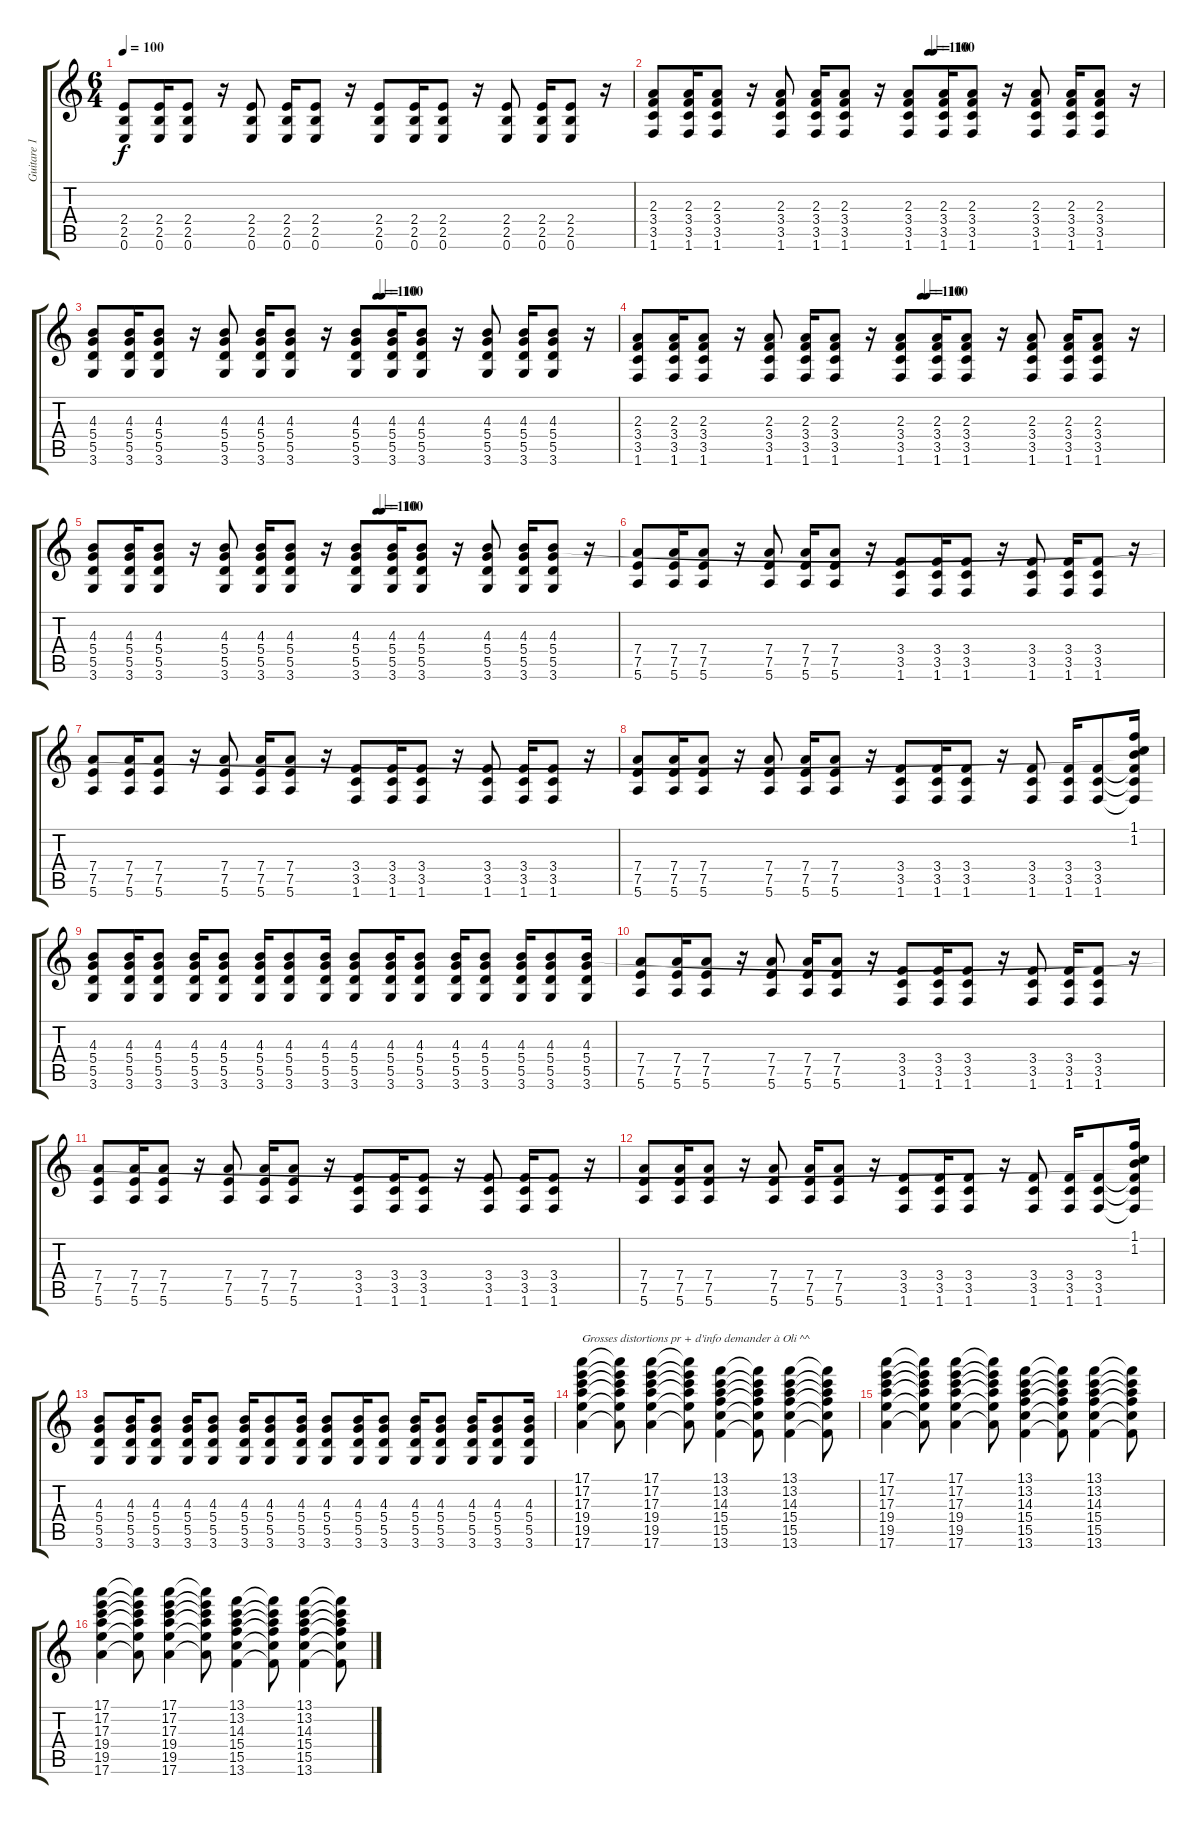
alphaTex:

\track ("Guitare 1" "Guitare 1") {instrument distortionguitar}
\staff {score tabs}
\tuning (E4 B3 G3 D3 A2 E2) {hide}
\ts (6 4)
\tempo 100
\clef g2
\ks c
(2.4 2.5 0.6).8{dy f} (2.4 2.5 0.6).16 (2.4 2.5 0.6).8 r.16 (2.4 2.5 0.6).8 (2.4 2.5 0.6).16 (2.4 2.5 0.6).8 r.16 (2.4 2.5 0.6).8 (2.4 2.5 0.6).16 (2.4 2.5 0.6).8 r.16 (2.4 2.5 0.6).8 (2.4 2.5 0.6).16 (2.4 2.5 0.6).8 r.16 |
\tempo (110 0.5416666666666666)
\tempo (100 0.5520833333333334)
(2.3 3.4 3.5 1.6).8 (2.3 3.4 3.5 1.6).16 (2.3 3.4 3.5 1.6).8 r.16 (2.3 3.4 3.5 1.6).8 (2.3 3.4 3.5 1.6).16 (2.3 3.4 3.5 1.6).8 r.16 (2.3 3.4 3.5 1.6).8 (2.3 3.4 3.5 1.6).16 (2.3 3.4 3.5 1.6).8 r.16 (2.3 3.4 3.5 1.6).8 (2.3 3.4 3.5 1.6).16 (2.3 3.4 3.5 1.6).8 r.16 |
\tempo (110 0.5416666666666666)
\tempo (100 0.5520833333333334)
(4.3 5.4 5.5 3.6).8 (4.3 5.4 5.5 3.6).16 (4.3 5.4 5.5 3.6).8 r.16 (4.3 5.4 5.5 3.6).8 (4.3 5.4 5.5 3.6).16 (4.3 5.4 5.5 3.6).8 r.16 (4.3 5.4 5.5 3.6).8 (4.3 5.4 5.5 3.6).16 (4.3 5.4 5.5 3.6).8 r.16 (4.3 5.4 5.5 3.6).8 (4.3 5.4 5.5 3.6).16 (4.3 5.4 5.5 3.6).8 r.16 |
\tempo (110 0.5416666666666666)
\tempo (100 0.5520833333333334)
(2.3 3.4 3.5 1.6).8 (2.3 3.4 3.5 1.6).16 (2.3 3.4 3.5 1.6).8 r.16 (2.3 3.4 3.5 1.6).8 (2.3 3.4 3.5 1.6).16 (2.3 3.4 3.5 1.6).8 r.16 (2.3 3.4 3.5 1.6).8 (2.3 3.4 3.5 1.6).16 (2.3 3.4 3.5 1.6).8 r.16 (2.3 3.4 3.5 1.6).8 (2.3 3.4 3.5 1.6).16 (2.3 3.4 3.5 1.6).8 r.16 |
\tempo (110 0.5416666666666666)
\tempo (100 0.5520833333333334)
(4.3 5.4 5.5 3.6).8 (4.3 5.4 5.5 3.6).16 (4.3 5.4 5.5 3.6).8 r.16 (4.3 5.4 5.5 3.6).8 (4.3 5.4 5.5 3.6).16 (4.3 5.4 5.5 3.6).8 r.16 (4.3 5.4 5.5 3.6).8 (4.3 5.4 5.5 3.6).16 (4.3 5.4 5.5 3.6).8 r.16 (4.3 5.4 5.5 3.6).8 (4.3 5.4 5.5 3.6).16 (4.3 5.4 5.5 3.6).8 r.16 |
(7.4 7.5 5.6).8{instrument distortionguitar} (7.4 7.5 5.6).16 (7.4 7.5 5.6).8 r.16 (7.4 7.5 5.6).8 (7.4 7.5 5.6).16 (7.4 7.5 5.6).8 r.16 (3.4 3.5 1.6).8 (3.4 3.5 1.6).16 (3.4 3.5 1.6).8 r.16 (3.4 3.5 1.6).8 (3.4 3.5 1.6).16 (3.4 3.5 1.6).8 r.16 |
(7.4 7.5 5.6).8{instrument distortionguitar} (7.4 7.5 5.6).16 (7.4 7.5 5.6).8 r.16 (7.4 7.5 5.6).8 (7.4 7.5 5.6).16 (7.4 7.5 5.6).8 r.16 (3.4 3.5 1.6).8 (3.4 3.5 1.6).16 (3.4 3.5 1.6).8 r.16 (3.4 3.5 1.6).8 (3.4 3.5 1.6).16 (3.4 3.5 1.6).8 r.16 |
(7.4 7.5 5.6).8 (7.4 7.5 5.6).16 (7.4 7.5 5.6).8 r.16 (7.4 7.5 5.6).8 (7.4 7.5 5.6).16 (7.4 7.5 5.6).8 r.16 (3.4 3.5 1.6).8 (3.4 3.5 1.6).16 (3.4 3.5 1.6).8 r.16 (3.4 3.5 1.6).8 (3.4 3.5 1.6).16 (3.4 3.5 1.6).8 (1.1 1.2 4.3{t} 3.4{t} 3.5{t} 1.6{t}).16 |
(4.3 5.4 5.5 3.6).8 (4.3 5.4 5.5 3.6).16 (4.3 5.4 5.5 3.6).8 (4.3 5.4 5.5 3.6).16 (4.3 5.4 5.5 3.6).8 (4.3 5.4 5.5 3.6).16 (4.3 5.4 5.5 3.6).8 (4.3 5.4 5.5 3.6).16 (4.3 5.4 5.5 3.6).8 (4.3 5.4 5.5 3.6).16 (4.3 5.4 5.5 3.6).8 (4.3 5.4 5.5 3.6).16 (4.3 5.4 5.5 3.6).8 (4.3 5.4 5.5 3.6).16 (4.3 5.4 5.5 3.6).8 (4.3 5.4 5.5 3.6).16 |
(7.4 7.5 5.6).8 (7.4 7.5 5.6).16 (7.4 7.5 5.6).8 r.16 (7.4 7.5 5.6).8 (7.4 7.5 5.6).16 (7.4 7.5 5.6).8 r.16 (3.4 3.5 1.6).8 (3.4 3.5 1.6).16 (3.4 3.5 1.6).8 r.16 (3.4 3.5 1.6).8 (3.4 3.5 1.6).16 (3.4 3.5 1.6).8 r.16 |
(7.4 7.5 5.6).8 (7.4 7.5 5.6).16 (7.4 7.5 5.6).8 r.16 (7.4 7.5 5.6).8 (7.4 7.5 5.6).16 (7.4 7.5 5.6).8 r.16 (3.4 3.5 1.6).8 (3.4 3.5 1.6).16 (3.4 3.5 1.6).8 r.16 (3.4 3.5 1.6).8 (3.4 3.5 1.6).16 (3.4 3.5 1.6).8 r.16 |
(7.4 7.5 5.6).8 (7.4 7.5 5.6).16 (7.4 7.5 5.6).8 r.16 (7.4 7.5 5.6).8 (7.4 7.5 5.6).16 (7.4 7.5 5.6).8 r.16 (3.4 3.5 1.6).8 (3.4 3.5 1.6).16 (3.4 3.5 1.6).8 r.16 (3.4 3.5 1.6).8 (3.4 3.5 1.6).16 (3.4 3.5 1.6).8 (1.1 1.2 4.3{t} 3.4{t} 3.5{t} 1.6{t}).16 |
(4.3 5.4 5.5 3.6).8 (4.3 5.4 5.5 3.6).16 (4.3 5.4 5.5 3.6).8 (4.3 5.4 5.5 3.6).16 (4.3 5.4 5.5 3.6).8 (4.3 5.4 5.5 3.6).16 (4.3 5.4 5.5 3.6).8 (4.3 5.4 5.5 3.6).16 (4.3 5.4 5.5 3.6).8 (4.3 5.4 5.5 3.6).16 (4.3 5.4 5.5 3.6).8 (4.3 5.4 5.5 3.6).16 (4.3 5.4 5.5 3.6).8 (4.3 5.4 5.5 3.6).16 (4.3 5.4 5.5 3.6).8 (4.3 5.4 5.5 3.6).16 |
(17.1 17.2 17.3 19.4 19.5 17.6).4{txt "Grosses distortions pr + d'info demander à Oli ^^" instrument guitarharmonics} (17.1{t} 17.2{t} 17.3{t} 19.4{t} 19.5{t} 17.6{t}).8 (17.1 17.2 17.3 19.4 19.5 17.6).4 (17.1{t} 17.2{t} 17.3{t} 19.4{t} 19.5{t} 17.6{t}).8 (13.1 13.2 14.3 15.4 15.5 13.6).4 (13.1{t} 13.2{t} 14.3{t} 15.4{t} 15.5{t} 13.6{t}).8 (13.1 13.2 14.3 15.4 15.5 13.6).4 (13.1{t} 13.2{t} 14.3{t} 15.4{t} 15.5{t} 13.6{t}).8 |
(17.1 17.2 17.3 19.4 19.5 17.6).4 (17.1{t} 17.2{t} 17.3{t} 19.4{t} 19.5{t} 17.6{t}).8 (17.1 17.2 17.3 19.4 19.5 17.6).4 (17.1{t} 17.2{t} 17.3{t} 19.4{t} 19.5{t} 17.6{t}).8 (13.1 13.2 14.3 15.4 15.5 13.6).4 (13.1{t} 13.2{t} 14.3{t} 15.4{t} 15.5{t} 13.6{t}).8 (13.1 13.2 14.3 15.4 15.5 13.6).4 (13.1{t} 13.2{t} 14.3{t} 15.4{t} 15.5{t} 13.6{t}).8 |
(17.1 17.2 17.3 19.4 19.5 17.6).4 (17.1{t} 17.2{t} 17.3{t} 19.4{t} 19.5{t} 17.6{t}).8 (17.1 17.2 17.3 19.4 19.5 17.6).4 (17.1{t} 17.2{t} 17.3{t} 19.4{t} 19.5{t} 17.6{t}).8 (13.1 13.2 14.3 15.4 15.5 13.6).4 (13.1{t} 13.2{t} 14.3{t} 15.4{t} 15.5{t} 13.6{t}).8 (13.1 13.2 14.3 15.4 15.5 13.6).4 (13.1{t} 13.2{t} 14.3{t} 15.4{t} 15.5{t} 13.6{t}).8
